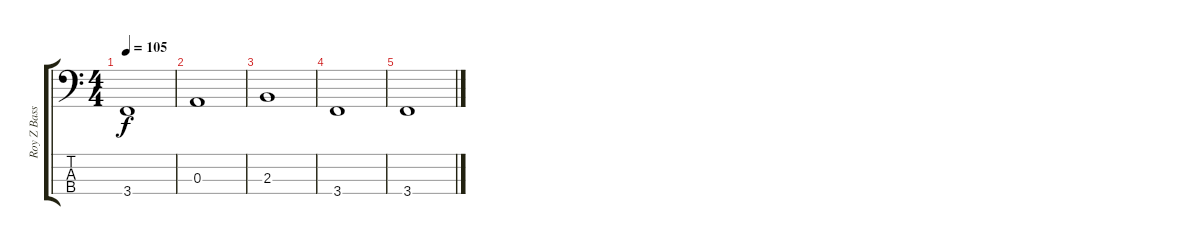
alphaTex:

\track ("Roy Z Bass" "Roy Z Bass") {instrument electricbasspick}
\staff {score tabs}
\tuning (G2 D2 A1 D1) {hide}
\ts (4 4)
\tempo 105
\clef f4
\ks c
3.4.1{dy f} |
0.3.1 |
2.3.1 |
3.4.1{txt ""} |
3.4.1
